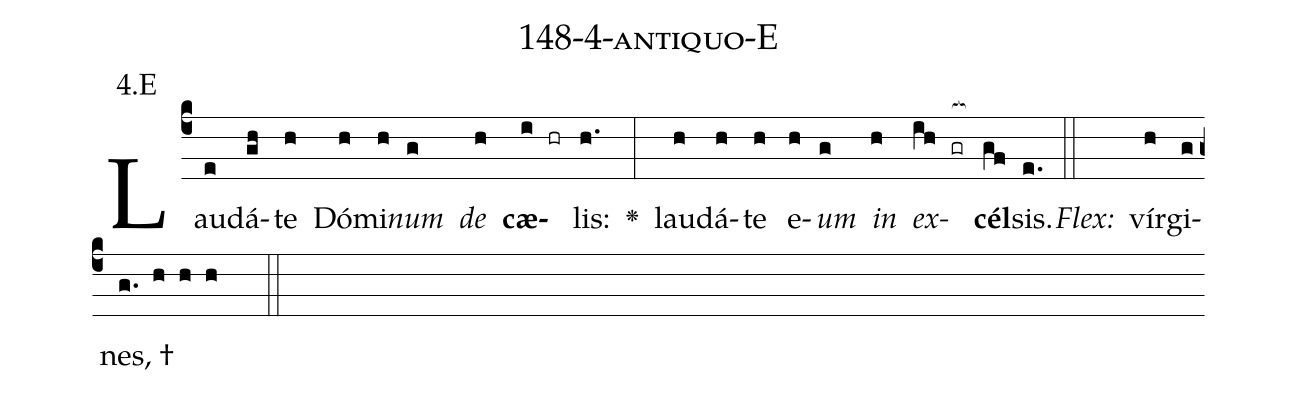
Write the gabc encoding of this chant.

name: 148-4-antiquo-E;
annotation: 4.E;
%%
(c4)Lau(e)dá(gh)te(h) Dó(h)mi(h)<i>num</i>(g) <i>de</i>(h) <b>cæ</b>(i hr)lis:(h.) <v>\greheightstar</v>(:) lau(h)dá(h)te(h) e(h)<i>um</i>(g) <i>in</i>(h) <i>ex</i>(ih gr[ocb:1{])<b>cél</b>(gf[ocb:0}])sis.(e.) (::)
<i>Flex:</i>()  vír(h)gi(g)nes, †(g. h h h  ::)

%E(h) u(g) o(h) u(ih) a(gf) e.(e.) (::)
